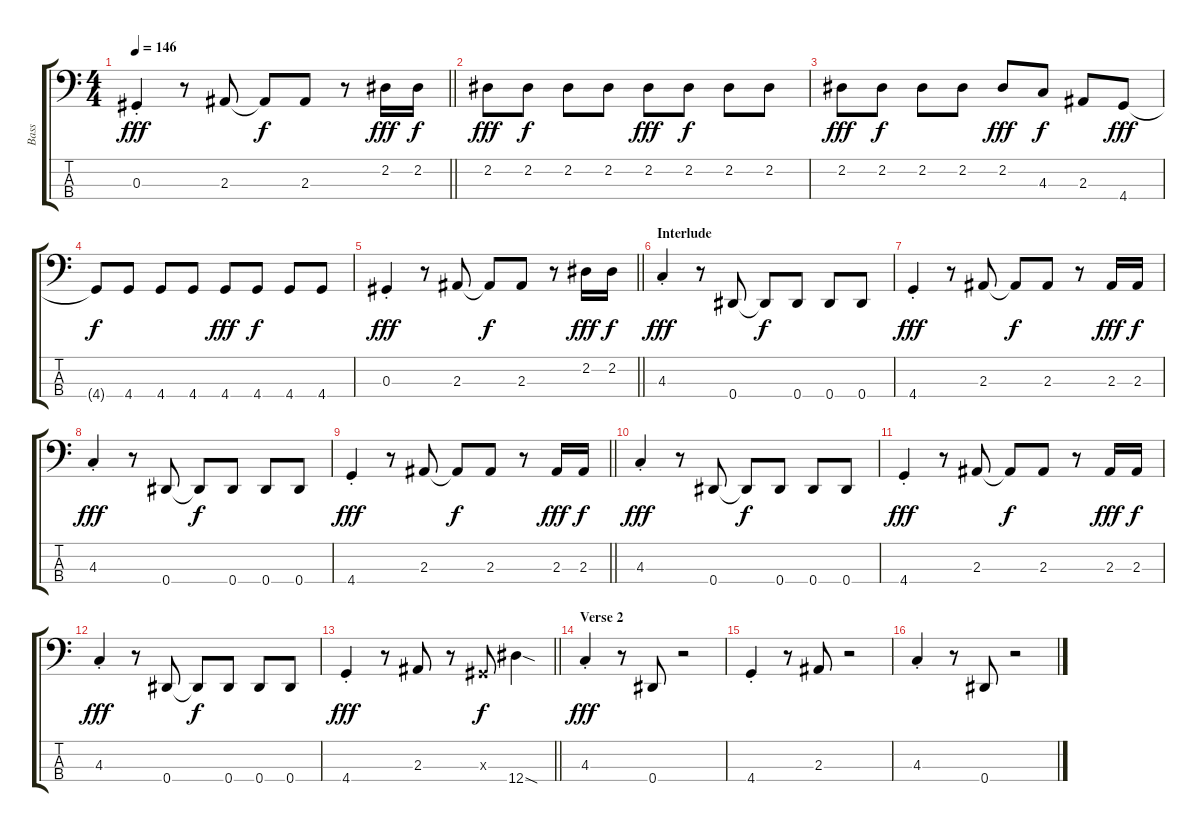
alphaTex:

\track ("Bass" "Bass") {instrument electricbassfinger}
\staff {score tabs}
\tuning (Gb2 Db2 Ab1 Eb1) {hide}
\ts (4 4)
\tempo 146
\clef f4
\barLineRight lightlight
\ks c
0.3{st}.4{dy fff} r.8 2.3.8 2.3{t}.8{dy f} 2.3.8 r.8 2.2.16{dy fff} 2.2.16{dy f} |
2.2.8{dy fff} 2.2.8{dy f} 2.2.8 2.2.8 2.2.8{dy fff} 2.2.8{dy f} 2.2.8 2.2.8 |
2.2.8{dy fff} 2.2.8{dy f} 2.2.8 2.2.8 2.2.8{dy fff} 4.3.8{dy f} 2.3.8 4.4.8{dy fff} |
4.4{t}.8{dy f} 4.4.8 4.4.8 4.4.8 4.4.8{dy fff} 4.4.8{dy f} 4.4.8 4.4.8 |
\barLineRight lightlight
0.3{st}.4{dy fff} r.8 2.3.8 2.3{t}.8{dy f} 2.3.8 r.8 2.2.16{dy fff} 2.2.16{dy f} |
\section ("" "Interlude")
4.3{st}.4{dy fff} r.8 0.4.8 0.4{t}.8{dy f} 0.4.8 0.4.8 0.4.8 |
4.4{st}.4{dy fff} r.8 2.3.8 2.3{t}.8{dy f} 2.3.8 r.8 2.3.16{dy fff} 2.3.16{dy f} |
4.3{st}.4{dy fff} r.8 0.4.8 0.4{t}.8{dy f} 0.4.8 0.4.8 0.4.8 |
\barLineRight lightlight
4.4{st}.4{dy fff} r.8 2.3.8 2.3{t}.8{dy f} 2.3.8 r.8 2.3.16{dy fff} 2.3.16{dy f} |
4.3{st}.4{dy fff} r.8 0.4.8 0.4{t}.8{dy f} 0.4.8 0.4.8 0.4.8 |
4.4{st}.4{dy fff} r.8 2.3.8 2.3{t}.8{dy f} 2.3.8 r.8 2.3.16{dy fff} 2.3.16{dy f} |
4.3{st}.4{dy fff} r.8 0.4.8 0.4{t}.8{dy f} 0.4.8 0.4.8 0.4.8 |
\barLineRight lightlight
4.4{st}.4{dy fff} r.8 2.3.8 r.8 0.3{x}.8{dy f} 12.4{sod}.4 |
\section ("" "Verse 2")
4.3{st}.4{dy fff} r.8 0.4.8 r.2 |
4.4{st}.4 r.8 2.3.8 r.2 |
4.3{st}.4 r.8 0.4.8 r.2
